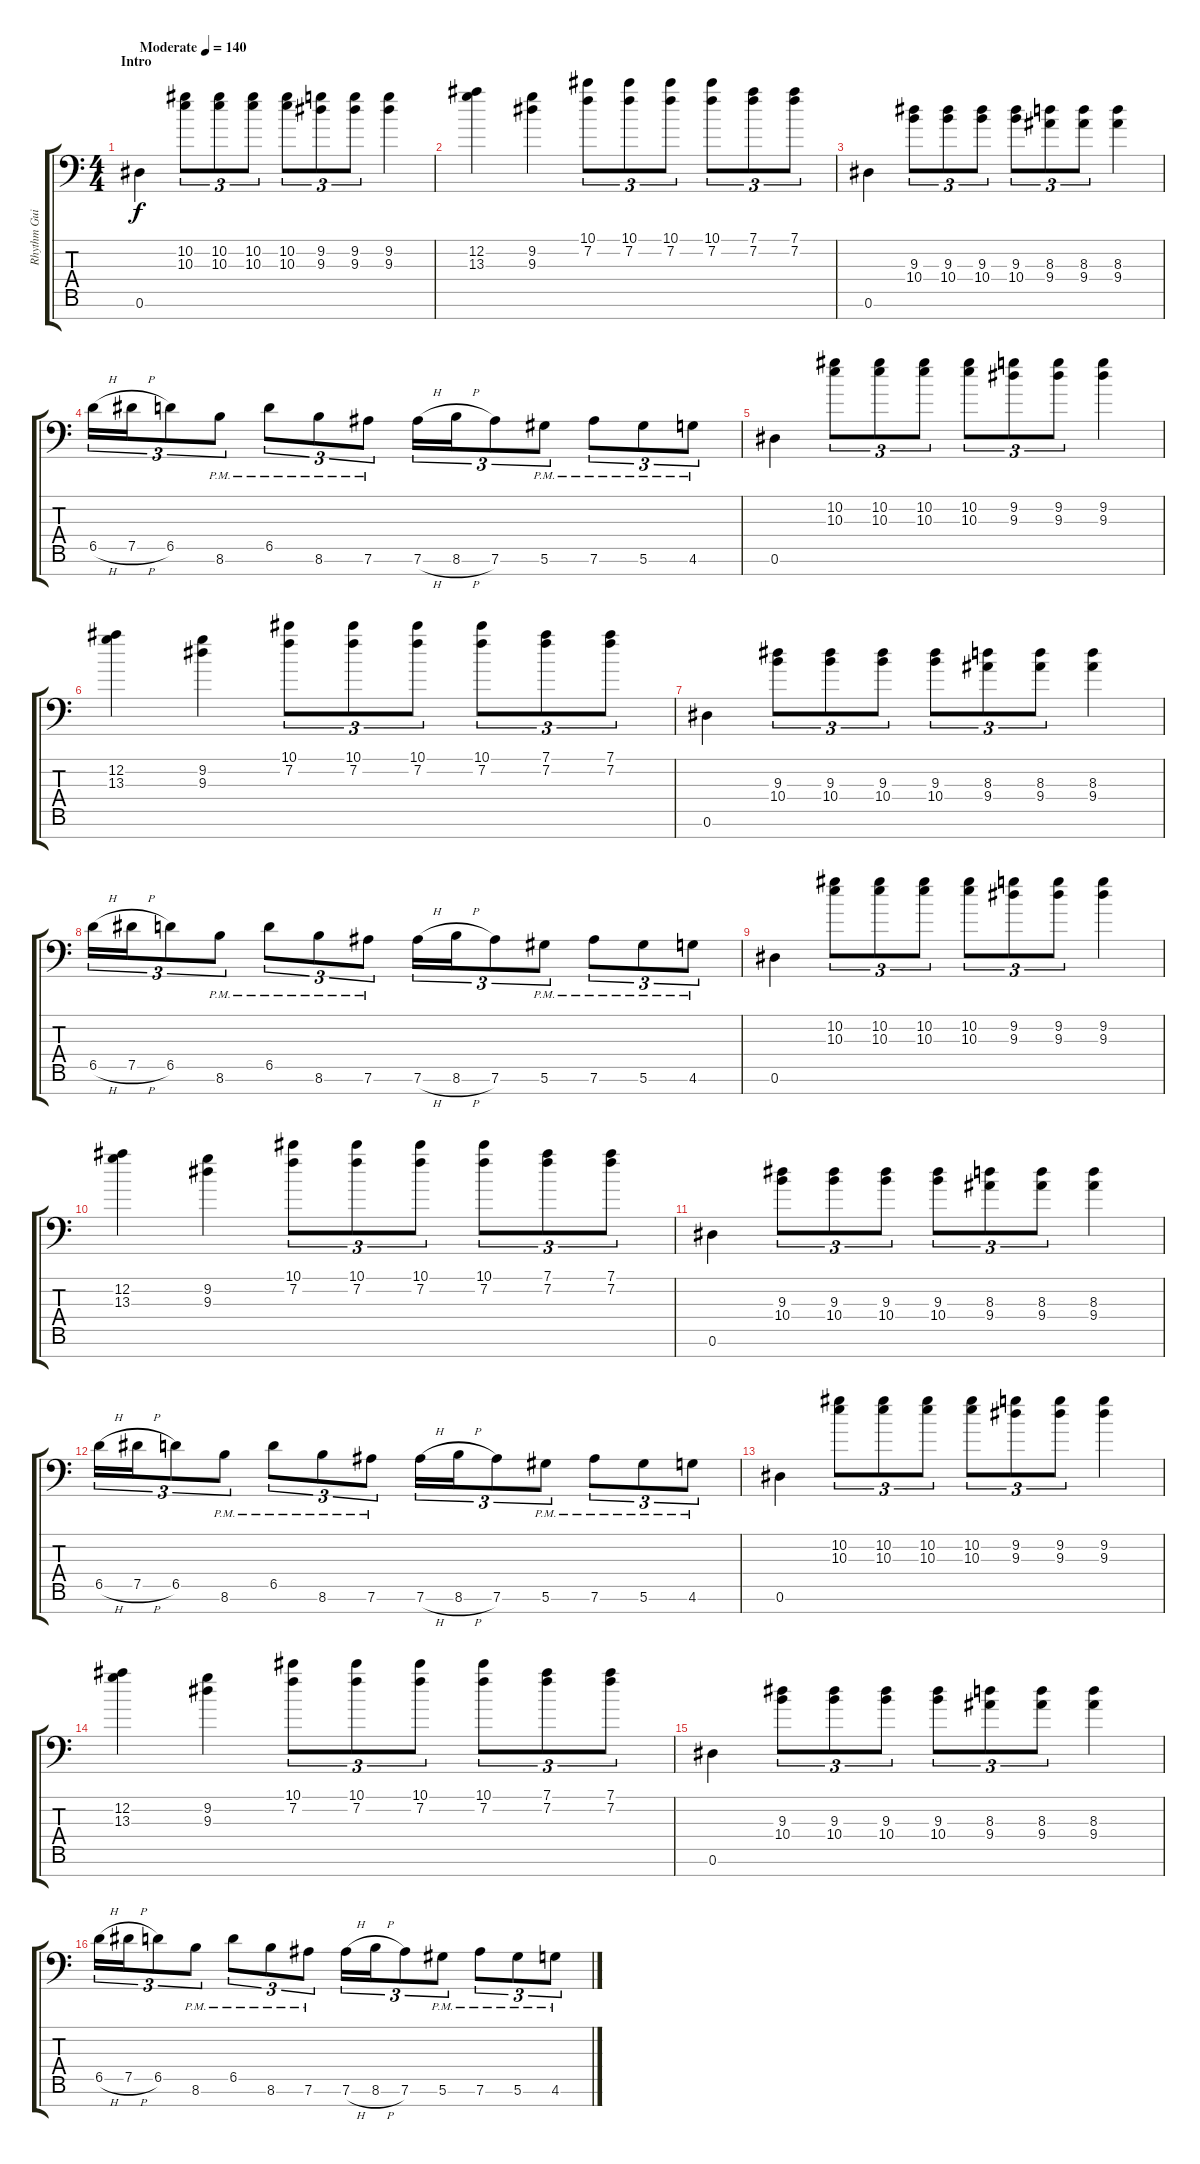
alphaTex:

\track ("Rhythm Guitar Left" "Rhythm Gui") {instrument distortionguitar}
\staff {score tabs}
\tuning (Eb4 Bb3 Gb3 Db3 Ab2 Eb2 Bb1) {hide}
\ts (4 4)
\section ("" "Intro")
\tempo (140 "Moderate")
\clef f4
\ks c
0.6.4{dy f instrument distortionguitar} (10.2 10.3).8{tu (3 2)} (10.2 10.3).8{tu (3 2)} (10.2 10.3).8{tu (3 2)} (10.2 10.3).8{tu (3 2)} (9.2 9.3).8{tu (3 2)} (9.2 9.3).8{tu (3 2)} (9.2 9.3).4 |
(12.2 13.3).4 (9.2 9.3).4 (10.1 7.2).8{tu (3 2)} (10.1 7.2).8{tu (3 2)} (10.1 7.2).8{tu (3 2)} (10.1 7.2).8{tu (3 2)} (7.1 7.2).8{tu (3 2)} (7.1 7.2).8{tu (3 2)} |
0.6.4 (9.3 10.4).8{tu (3 2)} (9.3 10.4).8{tu (3 2)} (9.3 10.4).8{tu (3 2)} (9.3 10.4).8{tu (3 2)} (8.3 9.4).8{tu (3 2)} (8.3 9.4).8{tu (3 2)} (8.3 9.4).4 |
6.5{h}.16{tu (3 2)} 7.5{h}.16{tu (3 2)} 6.5.8{tu (3 2)} 8.6{pm}.8{tu (3 2)} 6.5{pm}.8{tu (3 2)} 8.6{pm}.8{tu (3 2)} 7.6{pm}.8{tu (3 2)} 7.6{h}.16{tu (3 2)} 8.6{h}.16{tu (3 2)} 7.6.8{tu (3 2)} 5.6{pm}.8{tu (3 2)} 7.6{pm}.8{tu (3 2)} 5.6{pm}.8{tu (3 2)} 4.6{pm}.8{tu (3 2)} |
0.6.4 (10.2 10.3).8{tu (3 2)} (10.2 10.3).8{tu (3 2)} (10.2 10.3).8{tu (3 2)} (10.2 10.3).8{tu (3 2)} (9.2 9.3).8{tu (3 2)} (9.2 9.3).8{tu (3 2)} (9.2 9.3).4 |
(12.2 13.3).4 (9.2 9.3).4 (10.1 7.2).8{tu (3 2)} (10.1 7.2).8{tu (3 2)} (10.1 7.2).8{tu (3 2)} (10.1 7.2).8{tu (3 2)} (7.1 7.2).8{tu (3 2)} (7.1 7.2).8{tu (3 2)} |
0.6.4 (9.3 10.4).8{tu (3 2)} (9.3 10.4).8{tu (3 2)} (9.3 10.4).8{tu (3 2)} (9.3 10.4).8{tu (3 2)} (8.3 9.4).8{tu (3 2)} (8.3 9.4).8{tu (3 2)} (8.3 9.4).4 |
6.5{h}.16{tu (3 2)} 7.5{h}.16{tu (3 2)} 6.5.8{tu (3 2)} 8.6{pm}.8{tu (3 2)} 6.5{pm}.8{tu (3 2)} 8.6{pm}.8{tu (3 2)} 7.6{pm}.8{tu (3 2)} 7.6{h}.16{tu (3 2)} 8.6{h}.16{tu (3 2)} 7.6.8{tu (3 2)} 5.6{pm}.8{tu (3 2)} 7.6{pm}.8{tu (3 2)} 5.6{pm}.8{tu (3 2)} 4.6{pm}.8{tu (3 2)} |
0.6.4 (10.2 10.3).8{tu (3 2)} (10.2 10.3).8{tu (3 2)} (10.2 10.3).8{tu (3 2)} (10.2 10.3).8{tu (3 2)} (9.2 9.3).8{tu (3 2)} (9.2 9.3).8{tu (3 2)} (9.2 9.3).4 |
(12.2 13.3).4 (9.2 9.3).4 (10.1 7.2).8{tu (3 2)} (10.1 7.2).8{tu (3 2)} (10.1 7.2).8{tu (3 2)} (10.1 7.2).8{tu (3 2)} (7.1 7.2).8{tu (3 2)} (7.1 7.2).8{tu (3 2)} |
0.6.4 (9.3 10.4).8{tu (3 2)} (9.3 10.4).8{tu (3 2)} (9.3 10.4).8{tu (3 2)} (9.3 10.4).8{tu (3 2)} (8.3 9.4).8{tu (3 2)} (8.3 9.4).8{tu (3 2)} (8.3 9.4).4 |
6.5{h}.16{tu (3 2)} 7.5{h}.16{tu (3 2)} 6.5.8{tu (3 2)} 8.6{pm}.8{tu (3 2)} 6.5{pm}.8{tu (3 2)} 8.6{pm}.8{tu (3 2)} 7.6{pm}.8{tu (3 2)} 7.6{h}.16{tu (3 2)} 8.6{h}.16{tu (3 2)} 7.6.8{tu (3 2)} 5.6{pm}.8{tu (3 2)} 7.6{pm}.8{tu (3 2)} 5.6{pm}.8{tu (3 2)} 4.6{pm}.8{tu (3 2)} |
0.6.4 (10.2 10.3).8{tu (3 2)} (10.2 10.3).8{tu (3 2)} (10.2 10.3).8{tu (3 2)} (10.2 10.3).8{tu (3 2)} (9.2 9.3).8{tu (3 2)} (9.2 9.3).8{tu (3 2)} (9.2 9.3).4 |
(12.2 13.3).4 (9.2 9.3).4 (10.1 7.2).8{tu (3 2)} (10.1 7.2).8{tu (3 2)} (10.1 7.2).8{tu (3 2)} (10.1 7.2).8{tu (3 2)} (7.1 7.2).8{tu (3 2)} (7.1 7.2).8{tu (3 2)} |
0.6.4 (9.3 10.4).8{tu (3 2)} (9.3 10.4).8{tu (3 2)} (9.3 10.4).8{tu (3 2)} (9.3 10.4).8{tu (3 2)} (8.3 9.4).8{tu (3 2)} (8.3 9.4).8{tu (3 2)} (8.3 9.4).4 |
6.5{h}.16{tu (3 2)} 7.5{h}.16{tu (3 2)} 6.5.8{tu (3 2)} 8.6{pm}.8{tu (3 2)} 6.5{pm}.8{tu (3 2)} 8.6{pm}.8{tu (3 2)} 7.6{pm}.8{tu (3 2)} 7.6{h}.16{tu (3 2)} 8.6{h}.16{tu (3 2)} 7.6.8{tu (3 2)} 5.6{pm}.8{tu (3 2)} 7.6{pm}.8{tu (3 2)} 5.6{pm}.8{tu (3 2)} 4.6{pm}.8{tu (3 2)}
